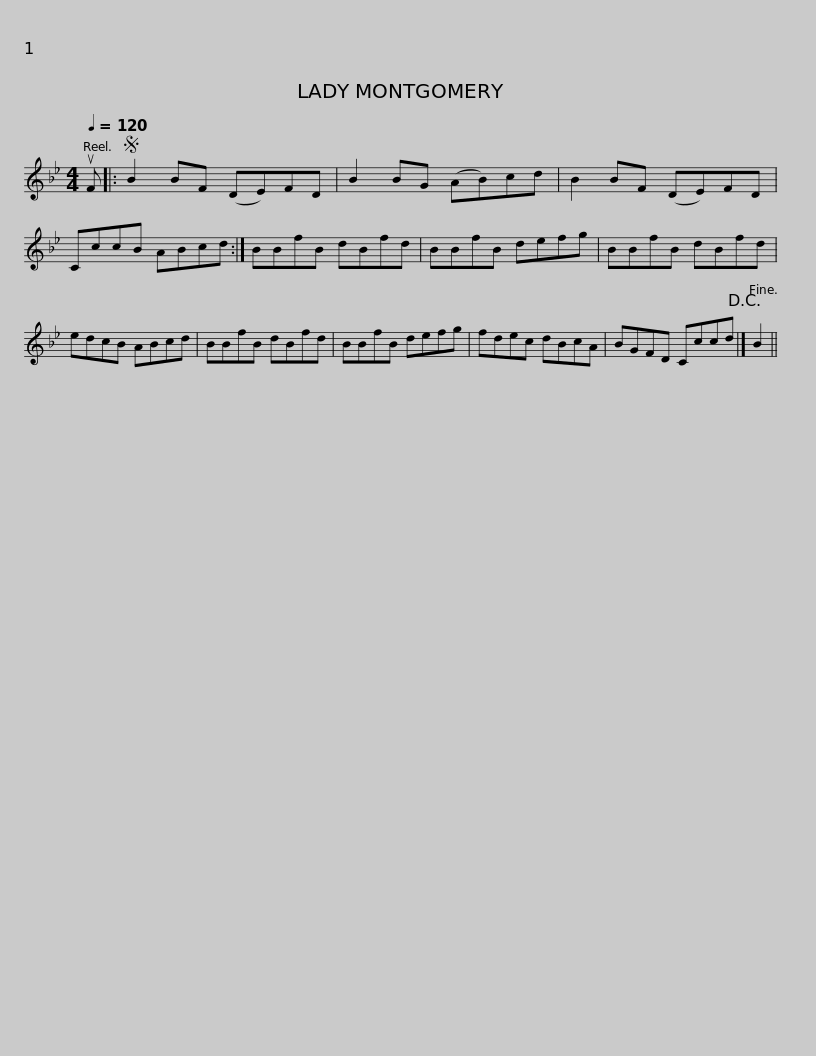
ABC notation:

X:1
L:1/8
Q:1/4=120
M:4/4
I:linebreak $
K:Bb
V:1 treble
V:1
 uF |:S B2 BF (DE)FD | B2 BG (AB)cd | B2 BF (DE)FD | CccB ABcd :| %5
 BBfB dBfd |$ BBfB defg | BBfB dBfd | edcB ABcd | BBfB dBfd | %10
 BBfB defg |$ fdec dBcA | BGFD Cccd!D.C.! |] B2 || %14
